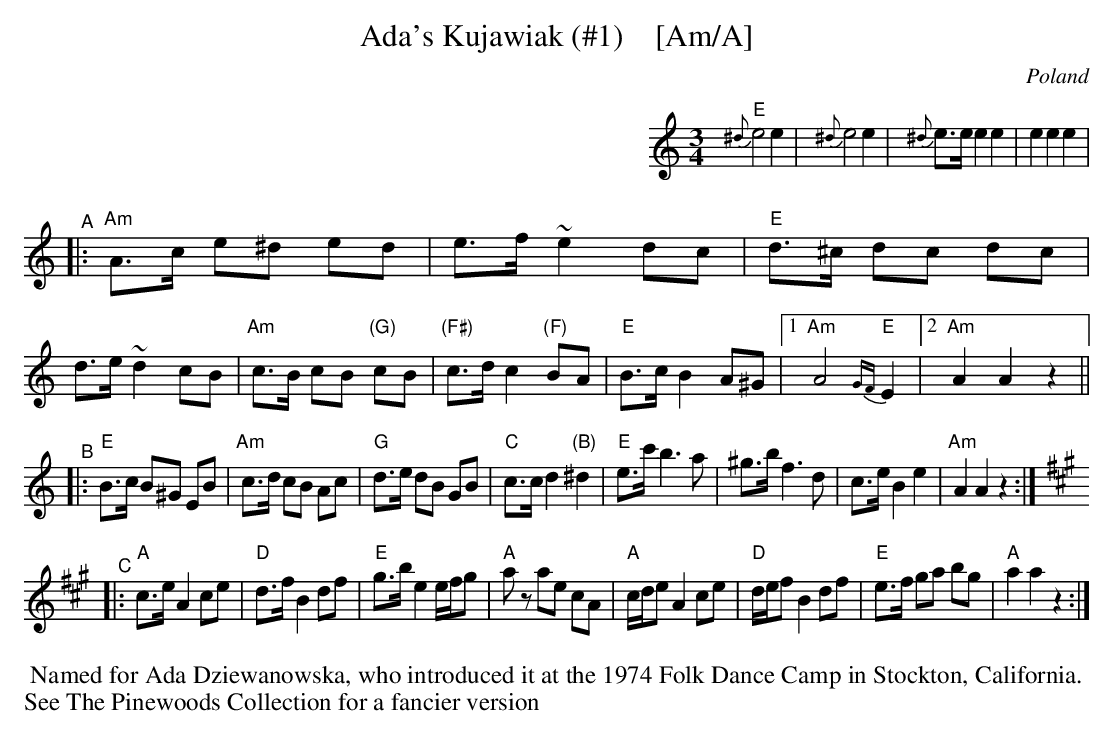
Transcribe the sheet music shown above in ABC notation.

X:1
T: Ada's Kujawiak (#1)    [Am/A]
O: Poland
M: 3/4
L: 1/8
K: Am
"E"{^d}e4 e2 | {^d}e4 e2 | {^d}e>e e2 e2 | e2 e2 e2 |
"^A"\
|: "Am"A>c e^d ed | e>f ~e2 dc | "E"d>^c dc dc | d>e ~d2 cB \
|  "Am"c>B cB "(G)"cB | "(F#)"c>d c2 "(F)"BA | "E"B>c B2 A^G \
|1 "Am"A4 {GF}"E"E2 |2 "Am"A2 A2 z2 ||
"^B"\
|: "E"B>c B^G EB | "Am"c>d cB Ac | "G"d>e dB GB | "C"c>c d2 "(B)"^d2 \
|  "E"e>c' b3 a | ^g>b f3 d | c>e B2 e2 | "Am"A2 A2 z2 :|
K:A
"^C"\
|: "A"c>e A2 ce | "D"d>f B2 df | "E"g>b e2 e/f/g | "A"az ae cA \
|  "A"c/d/e A2 ce | "D"d/e/f B2 df | "E"e>f ga bg | "A"a2 a2 z2 :|
